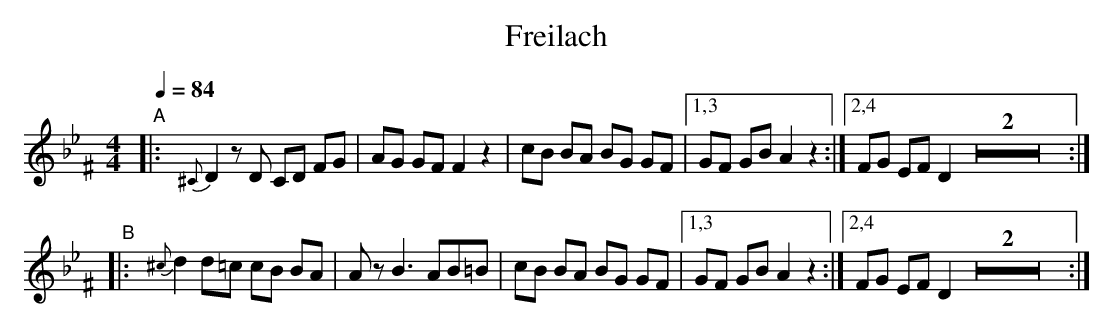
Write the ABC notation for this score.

X:1
T: Freilach
M: 4/4
L: 1/8
Q: 1/4=84
K: Dphr^F
"A"|: {^C}D2 zD  CD FG | AG GF F2 z2 | cB BA BG GF |1,3 GF GB A2 z2 :|2,4 FG EF D2 Z2 :|
"B"|: {^c}d2 d=c cB BA | Az B3  AB=B | cB BA BG GF |1,3 GF GB A2 z2 :|2,4 FG EF D2 Z2 :|
